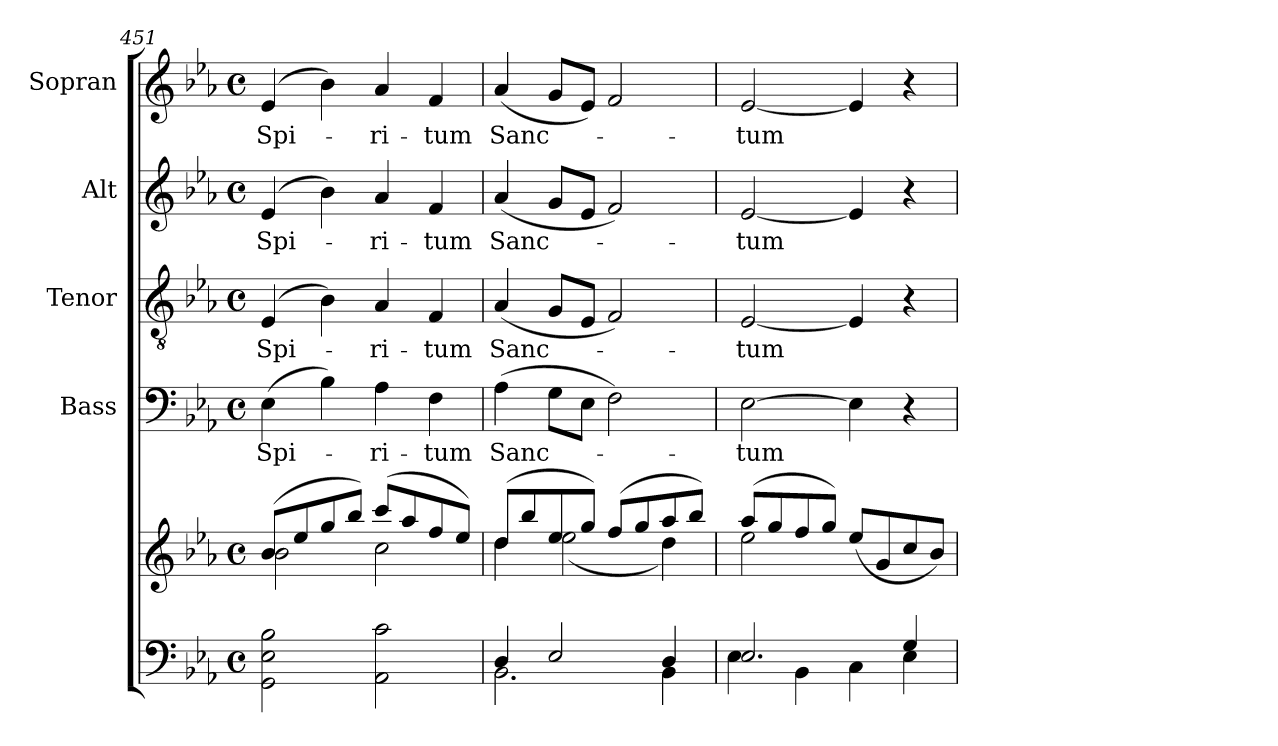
**kern	**kern	**kern	**text	**kern	**text	**kern	**text	**kern	**text
*part5	*part5	*part4	*part4	*part3	*part3	*part2	*part2	*part1	*part1
*staff6	*staff5	*staff4	*staff4	*staff3	*staff3	*staff2	*staff2	*staff1	*staff1
*	*	*I"Bass	*	*I"Tenor	*	*I"Alt	*	*I"Sopran	*
*	*	*I'B.	*	*I'T.	*	*I'A.	*	*I'S.	*
*clefF4	*clefG2	*clefF4	*	*clefGv2	*	*clefG2	*	*clefG2	*
*k[b-e-a-]	*k[b-e-a-]	*k[b-e-a-]	*	*k[b-e-a-]	*	*k[b-e-a-]	*	*k[b-e-a-]	*
*E-:	*E-:	*E-:	*	*E-:	*	*E-:	*	*E-:	*
*M4/4	*M4/4	*M4/4	*	*M4/4	*	*M4/4	*	*M4/4	*
*met(c)	*met(c)	*met(c)	*	*met(c)	*	*met(c)	*	*met(c)	*
=451	=451	=451	=451	=451	=451	=451	=451	=451	=451
*	*^	*	*	*	*	*	*	*	*
!	!	!	!	!LO:LY:b	!	!LO:LY:b	!	!LO:LY:b	!	!LO:LY:b
2GG\ 2E-\ 2B-\	(>8b-/L	2b-\	(>4E-\	Spi-	(4E-/	Spi-	(4e-/	Spi-	(4e-/	Spi-
.	8ee-/	.	.	.	.	.	.	.	.	.
.	8gg/	.	4B-\)	.	4B-\)	.	4b-\)	.	4b-\)	.
.	8bb-/J)	.	.	.	.	.	.	.	.	.
!	!	!	!	!LO:LY:b	!	!LO:LY:b	!	!LO:LY:b	!	!LO:LY:b
2AA-\ 2c\	(>8ccc/L	2cc\	4A-\	-ri-	4A-/	-ri-	4a-/	-ri-	4a-/	-ri-
.	8aa-/	.	.	.	.	.	.	.	.	.
!	!	!	!	!LO:LY:b	!	!LO:LY:b	!	!LO:LY:b	!	!LO:LY:b
.	8ff/	.	4F\	-tum	4F/	-tum	4f/	-tum	4f/	-tum
.	8ee-/J)	.	.	.	.	.	.	.	.	.
=452	=452	=452	=452	=452	=452	=452	=452	=452	=452	=452
*^	*	*	*	*	*	*	*	*	*	*
!	!	!	!	!	!LO:LY:b	!	!LO:LY:b	!	!LO:LY:b	!	!LO:LY:b
4D/	2.BB-\	(>8dd/L	4dd\	(>4A-\	Sanc-	(<4A-/	Sanc-	(<4a-/	Sanc-	(<4a-/	Sanc-
.	.	8bb-/	.	.	.	.	.	.	.	.	.
2E-/	.	8ee-/	(<2ee-\	8G\L	.	8G/L	.	8g/L	.	8g/L	.
.	.	8gg/J)	.	8E-\J	.	8E-/J	.	8e-/J	.	8e-/J)	.
.	.	(>8ff/L	.	2F\)	.	2F/)	.	2f/)	.	2f/	.
.	.	8gg/	.	.	.	.	.	.	.	.	.
4D/	4BB-\	8aa-/	4dd\)	.	.	.	.	.	.	.	.
.	.	8bb-/J)	.	.	.	.	.	.	.	.	.
=453	=453	=453	=453	=453	=453	=453	=453	=453	=453	=453	=453
!	!	!	!	!	!LO:LY:b	!	!LO:LY:b	!	!LO:LY:b	!	!LO:LY:b
2.E-/	4E-\	(>8aa-/L	2ee-\	[2E-\	-tum	[2E-/	-tum	[2e-/	-tum	[2e-/	-tum
.	.	8gg/	.	.	.	.	.	.	.	.	.
.	4BB-\	8ff/	.	.	.	.	.	.	.	.	.
.	.	8gg/J)	.	.	.	.	.	.	.	.	.
.	4C\	(>8ee-/L	2ryy	4E-\]	.	4E-/]	.	4e-/]	.	4e-/]	.
.	.	8g/	.	.	.	.	.	.	.	.	.
4G/	4E-\	8cc/	.	4r	.	4r	.	4r	.	4r	.
.	.	8b-/J)	.	.	.	.	.	.	.	.	.
*v	*v	*	*	*	*	*	*	*	*	*	*
*	*v	*v	*	*	*	*	*	*	*	*
=	=	=	=	=	=	=	=	=	=
*-	*-	*-	*-	*-	*-	*-	*-	*-	*-
